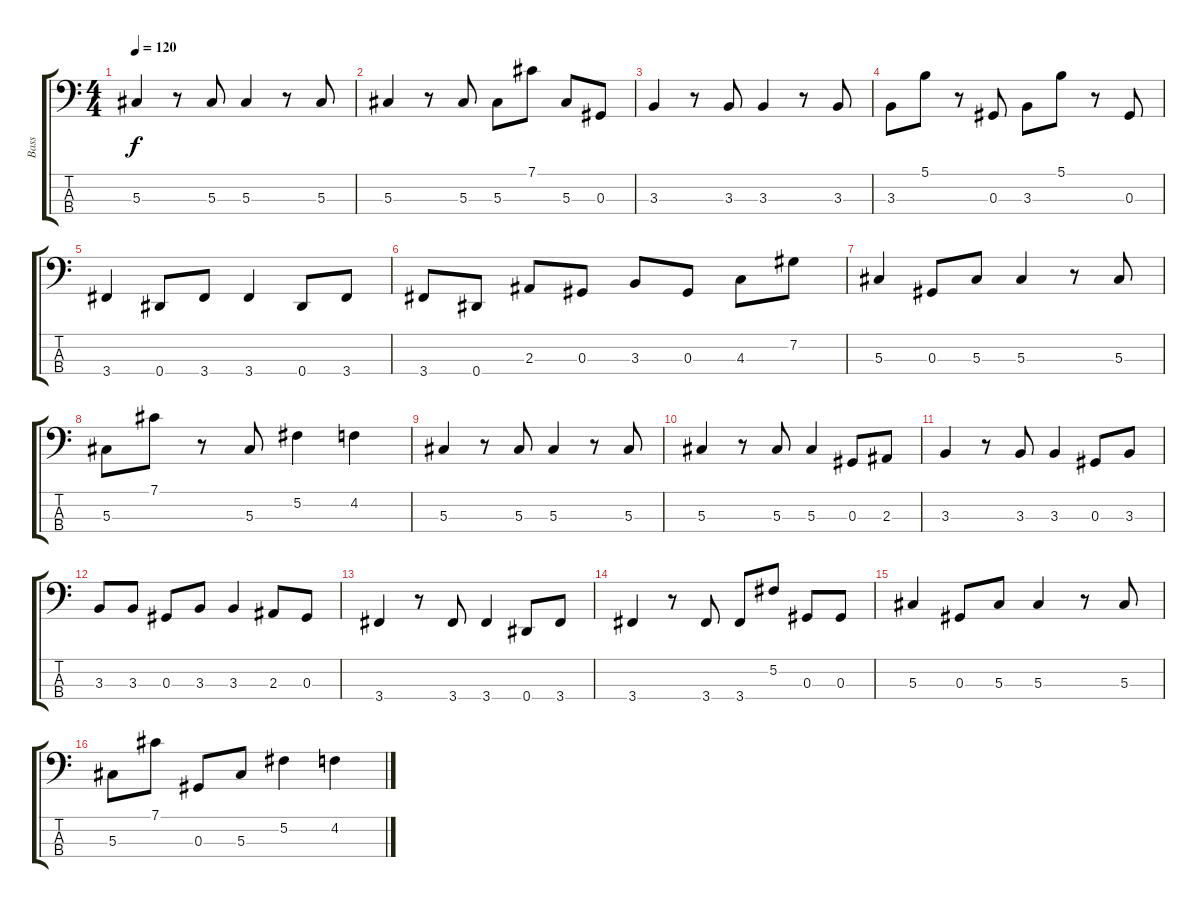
\track ("Bass" "Bass") {instrument electricbassfinger}
\staff {score tabs}
\tuning (Gb2 Db2 Ab1 Eb1) {hide}
\ts (4 4)
\tempo 120
\clef f4
\ks c
5.3.4{dy f} r.8 5.3.8 5.3.4 r.8 5.3.8 |
5.3.4 r.8 5.3.8 5.3.8 7.1.8 5.3.8 0.3.8 |
3.3.4 r.8 3.3.8 3.3.4 r.8 3.3.8 |
3.3.8 5.1.8 r.8 0.3.8 3.3.8 5.1.8 r.8 0.3.8 |
3.4.4 0.4.8 3.4.8 3.4.4 0.4.8 3.4.8 |
3.4.8 0.4.8 2.3.8 0.3.8 3.3.8 0.3.8 4.3.8 7.2.8 |
5.3.4 0.3.8 5.3.8 5.3.4 r.8 5.3.8 |
5.3.8 7.1.8 r.8 5.3.8 5.2.4 4.2.4 |
5.3.4 r.8 5.3.8 5.3.4 r.8 5.3.8 |
5.3.4 r.8 5.3.8 5.3.4 0.3.8 2.3.8 |
3.3.4 r.8 3.3.8 3.3.4 0.3.8 3.3.8 |
3.3.8 3.3.8 0.3.8 3.3.8 3.3.4 2.3.8 0.3.8 |
3.4.4 r.8 3.4.8 3.4.4 0.4.8 3.4.8 |
3.4.4 r.8 3.4.8 3.4.8 5.2.8 0.3.8 0.3.8 |
5.3.4 0.3.8 5.3.8 5.3.4 r.8 5.3.8 |
5.3.8 7.1.8 0.3.8 5.3.8 5.2.4 4.2.4
